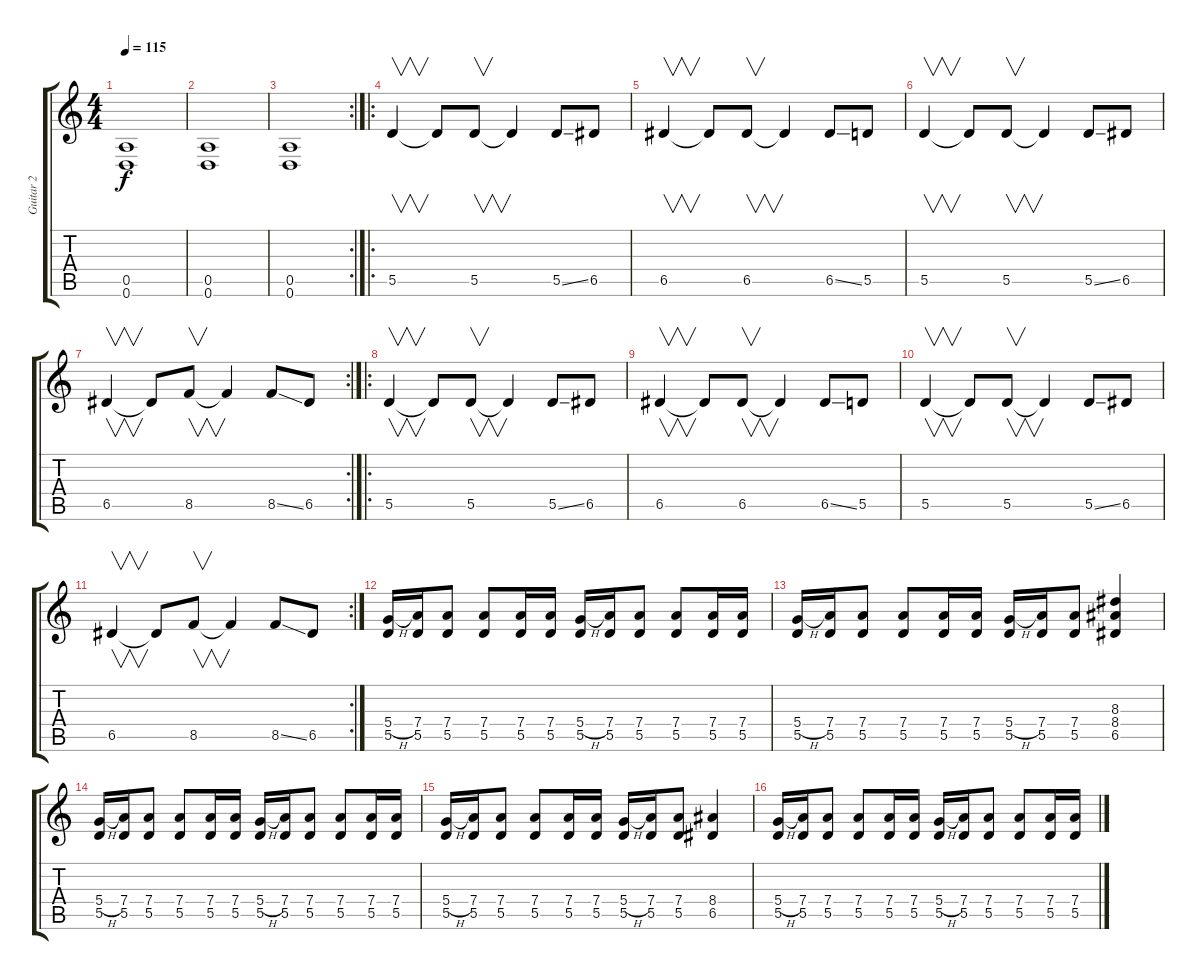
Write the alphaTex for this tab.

\track ("Guitar 2" "Guitar 2") {instrument overdrivenguitar}
\staff {score tabs}
\tuning (E4 B3 G3 D3 A2 D2) {hide}
\ts (4 4)
\tempo 115
\clef g2
\ks c
(0.5 0.6).1{dy f} |
(0.5 0.6).1 |
\rc 2
(0.5 0.6).1 |
\ro
5.5.4{v} 5.5{t}.8 5.5.8{v} 5.5{t}.4 5.5{ss}.8 6.5.8 |
6.5.4{v} 6.5{t}.8 6.5.8{v} 6.5{t}.4 6.5{ss}.8 5.5.8 |
5.5.4{v} 5.5{t}.8 5.5.8{v} 5.5{t}.4 5.5{ss}.8 6.5.8 |
\rc 2
6.5.4{v} 6.5{t}.8 8.5.8{v} 8.5{t}.4 8.5{ss}.8 6.5.8 |
\ro
5.5.4{v} 5.5{t}.8 5.5.8{v} 5.5{t}.4 5.5{ss}.8 6.5.8 |
6.5.4{v} 6.5{t}.8 6.5.8{v} 6.5{t}.4 6.5{ss}.8 5.5.8 |
5.5.4{v} 5.5{t}.8 5.5.8{v} 5.5{t}.4 5.5{ss}.8 6.5.8 |
\rc 2
6.5.4{v} 6.5{t}.8 8.5.8{v} 8.5{t}.4 8.5{ss}.8 6.5.8 |
(5.4{h} 5.5).16 (7.4 5.5).16 (7.4 5.5).8 (7.4 5.5).8 (7.4 5.5).16 (7.4 5.5).16 (5.4{h} 5.5).16 (7.4 5.5).16 (7.4 5.5).8 (7.4 5.5).8 (7.4 5.5).16 (7.4 5.5).16 |
(5.4{h} 5.5).16 (7.4 5.5).16 (7.4 5.5).8 (7.4 5.5).8 (7.4 5.5).16 (7.4 5.5).16 (5.4{h} 5.5).16 (7.4 5.5).16 (7.4 5.5).8 (8.3 8.4 6.5).4 |
(5.4{h} 5.5).16 (7.4 5.5).16 (7.4 5.5).8 (7.4 5.5).8 (7.4 5.5).16 (7.4 5.5).16 (5.4{h} 5.5).16 (7.4 5.5).16 (7.4 5.5).8 (7.4 5.5).8 (7.4 5.5).16 (7.4 5.5).16 |
(5.4{h} 5.5).16 (7.4 5.5).16 (7.4 5.5).8 (7.4 5.5).8 (7.4 5.5).16 (7.4 5.5).16 (5.4{h} 5.5).16 (7.4 5.5).16 (7.4 5.5).8 (8.4 6.5).4 |
(5.4{h} 5.5).16 (7.4 5.5).16 (7.4 5.5).8 (7.4 5.5).8 (7.4 5.5).16 (7.4 5.5).16 (5.4{h} 5.5).16 (7.4 5.5).16 (7.4 5.5).8 (7.4 5.5).8 (7.4 5.5).16 (7.4 5.5).16
